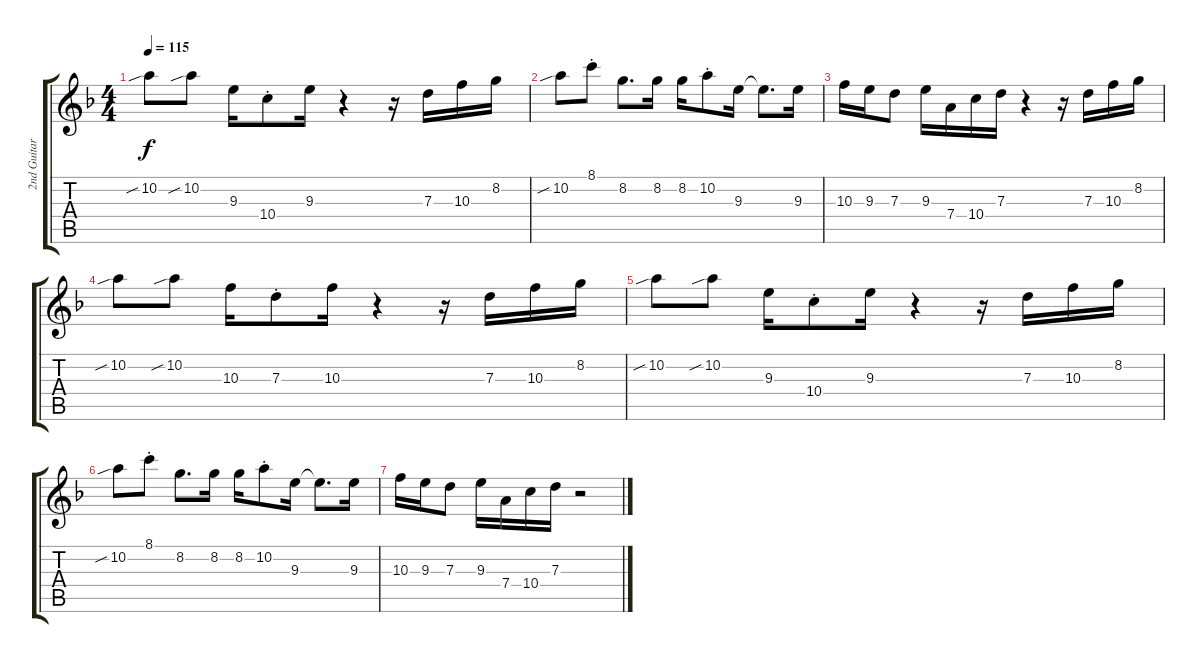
\track ("2nd Guitar" "2nd Guitar") {instrument electricguitarjazz}
\staff {score tabs}
\tuning (E4 B3 G3 D3 A2 E2) {hide}
\ts (4 4)
\tempo 115
\clef g2
\ks f
10.2{sib}.8{dy f} 10.2{sib}.8 9.3.16 10.4{st}.8 9.3.16 r.4 r.16 7.3.16 10.3.16 8.2.16 |
10.2{sib}.8 8.1{st}.8 8.2.8{d} 8.2.16 8.2.16 10.2{st}.8 9.3.16 9.3{t}.8{d} 9.3.16 |
10.3.16 9.3.16 7.3.8 9.3.16 7.4.16 10.4.16 7.3.16 r.4 r.16 7.3.16 10.3.16 8.2.16 |
10.2{sib}.8 10.2{sib}.8 10.3.16 7.3{st}.8 10.3.16 r.4 r.16 7.3.16 10.3.16 8.2.16 |
10.2{sib}.8 10.2{sib}.8 9.3.16 10.4{st}.8 9.3.16 r.4 r.16 7.3.16 10.3.16 8.2.16 |
10.2{sib}.8 8.1{st}.8 8.2.8{d} 8.2.16 8.2.16 10.2{st}.8 9.3.16 9.3{t}.8{d} 9.3.16 |
10.3.16 9.3.16 7.3.8 9.3.16 7.4.16 10.4.16 7.3.16 r.2
